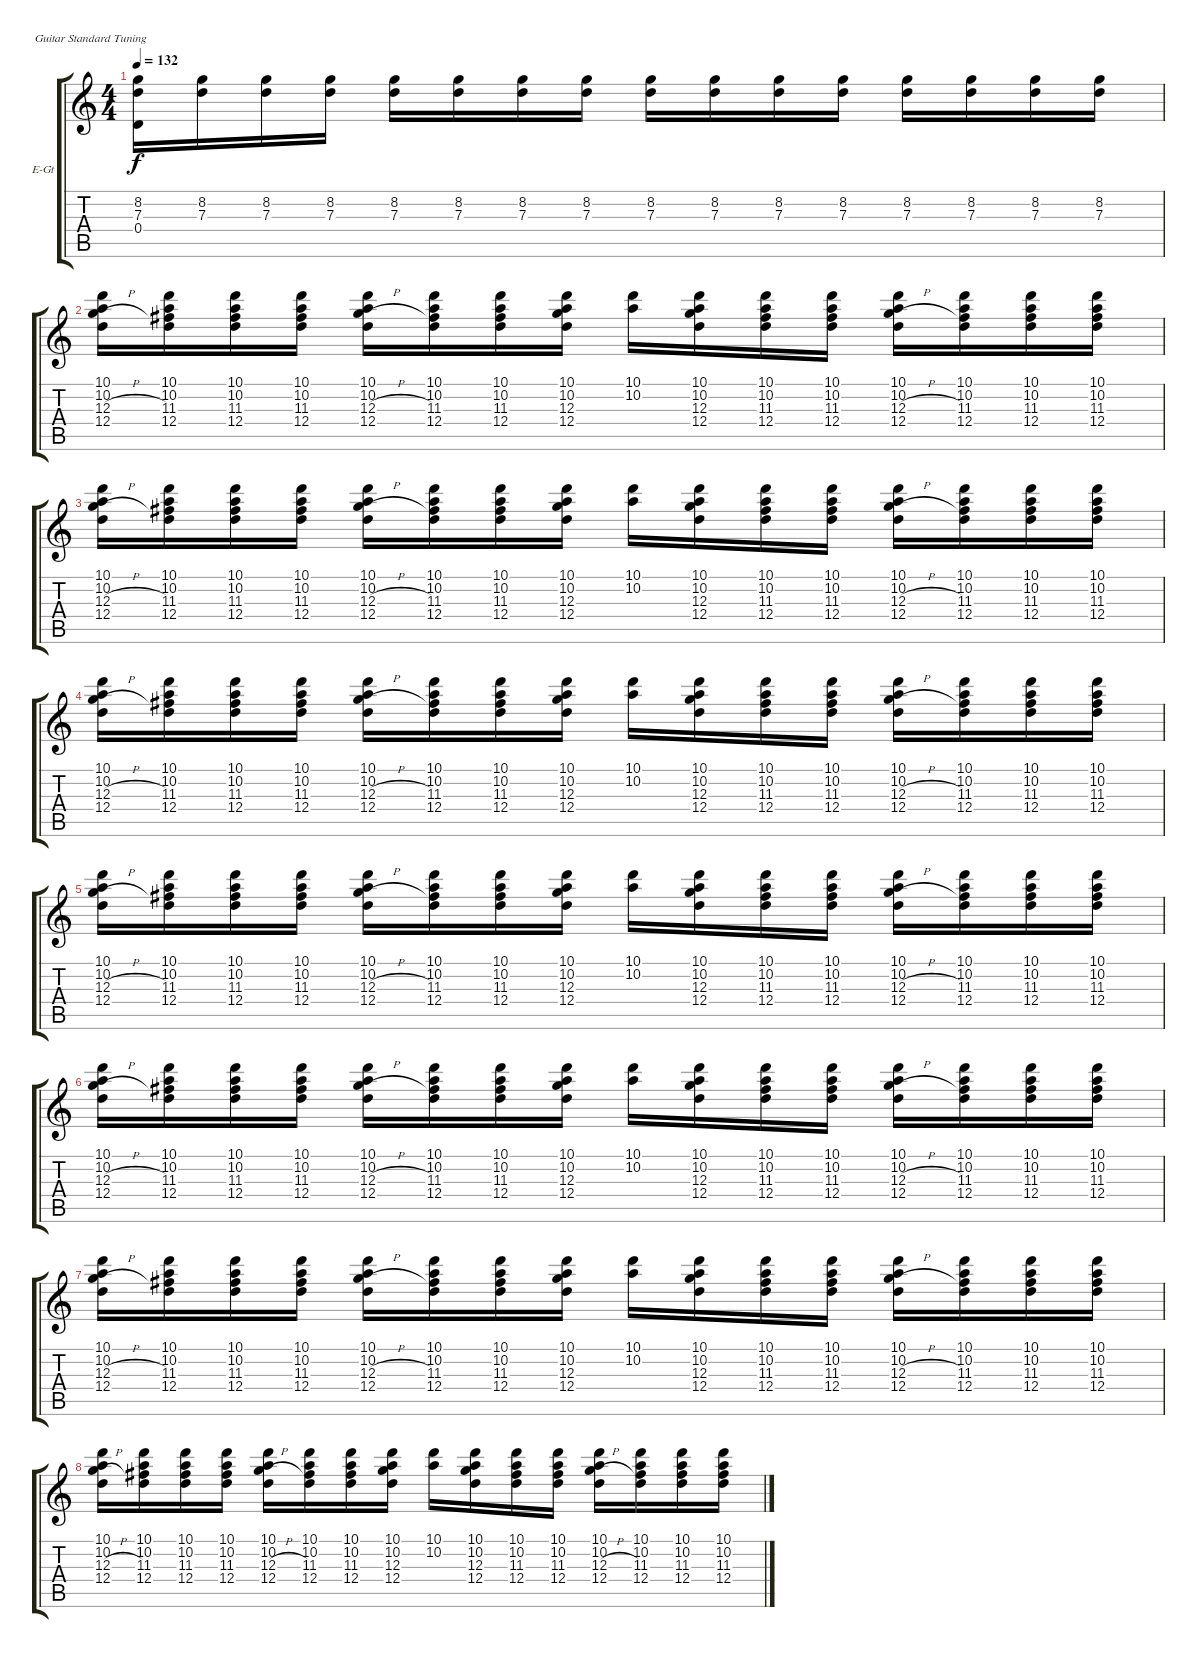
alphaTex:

\bracketExtendMode groupsimilarinstruments
\firstSystemTrackNameOrientation horizontal
\otherSystemsTrackNameOrientation horizontal
\track ("Edge" "E-Gt") {instrument electricguitarclean}
\staff {score tabs}
\tuning (E4 B3 G3 D3 A2 E2)
\ts (4 4)
\tempo 132
\clef g2
\ks c
(8.2 7.3 0.4).16{dy f} (8.2 7.3).16 (8.2 7.3).16 (8.2 7.3).16 (8.2 7.3).16 (8.2 7.3).16 (8.2 7.3).16 (8.2 7.3).16 (8.2 7.3).16 (8.2 7.3).16 (8.2 7.3).16 (8.2 7.3).16 (8.2 7.3).16 (8.2 7.3).16 (8.2 7.3).16 (8.2 7.3).16 |
(10.1 10.2 12.3{h} 12.4).16 (10.1 10.2 11.3 12.4).16 (10.1 10.2 11.3 12.4).16 (10.1 10.2 11.3 12.4).16 (10.1 10.2 12.3{h} 12.4).16 (10.1 10.2 11.3 12.4).16 (10.1 10.2 11.3 12.4).16 (10.1 10.2 12.3 12.4).16 (10.1 10.2).16 (10.1 10.2 12.3 12.4).16 (10.1 10.2 11.3 12.4).16 (10.1 10.2 11.3 12.4).16 (10.1 10.2 12.3{h} 12.4).16 (10.1 10.2 11.3 12.4).16 (10.1 10.2 11.3 12.4).16 (10.1 10.2 11.3 12.4).16 |
(10.1 10.2 12.3{h} 12.4).16 (10.1 10.2 11.3 12.4).16 (10.1 10.2 11.3 12.4).16 (10.1 10.2 11.3 12.4).16 (10.1 10.2 12.3{h} 12.4).16 (10.1 10.2 11.3 12.4).16 (10.1 10.2 11.3 12.4).16 (10.1 10.2 12.3 12.4).16 (10.1 10.2).16 (10.1 10.2 12.3 12.4).16 (10.1 10.2 11.3 12.4).16 (10.1 10.2 11.3 12.4).16 (10.1 10.2 12.3{h} 12.4).16 (10.1 10.2 11.3 12.4).16 (10.1 10.2 11.3 12.4).16 (10.1 10.2 11.3 12.4).16 |
(10.1 10.2 12.3{h} 12.4).16 (10.1 10.2 11.3 12.4).16 (10.1 10.2 11.3 12.4).16 (10.1 10.2 11.3 12.4).16 (10.1 10.2 12.3{h} 12.4).16 (10.1 10.2 11.3 12.4).16 (10.1 10.2 11.3 12.4).16 (10.1 10.2 12.3 12.4).16 (10.1 10.2).16 (10.1 10.2 12.3 12.4).16 (10.1 10.2 11.3 12.4).16 (10.1 10.2 11.3 12.4).16 (10.1 10.2 12.3{h} 12.4).16 (10.1 10.2 11.3 12.4).16 (10.1 10.2 11.3 12.4).16 (10.1 10.2 11.3 12.4).16 |
(10.1 10.2 12.3{h} 12.4).16 (10.1 10.2 11.3 12.4).16 (10.1 10.2 11.3 12.4).16 (10.1 10.2 11.3 12.4).16 (10.1 10.2 12.3{h} 12.4).16 (10.1 10.2 11.3 12.4).16 (10.1 10.2 11.3 12.4).16 (10.1 10.2 12.3 12.4).16 (10.1 10.2).16 (10.1 10.2 12.3 12.4).16 (10.1 10.2 11.3 12.4).16 (10.1 10.2 11.3 12.4).16 (10.1 10.2 12.3{h} 12.4).16 (10.1 10.2 11.3 12.4).16 (10.1 10.2 11.3 12.4).16 (10.1 10.2 11.3 12.4).16 |
(10.1 10.2 12.3{h} 12.4).16 (10.1 10.2 11.3 12.4).16 (10.1 10.2 11.3 12.4).16 (10.1 10.2 11.3 12.4).16 (10.1 10.2 12.3{h} 12.4).16 (10.1 10.2 11.3 12.4).16 (10.1 10.2 11.3 12.4).16 (10.1 10.2 12.3 12.4).16 (10.1 10.2).16 (10.1 10.2 12.3 12.4).16 (10.1 10.2 11.3 12.4).16 (10.1 10.2 11.3 12.4).16 (10.1 10.2 12.3{h} 12.4).16 (10.1 10.2 11.3 12.4).16 (10.1 10.2 11.3 12.4).16 (10.1 10.2 11.3 12.4).16 |
(10.1 10.2 12.3{h} 12.4).16 (10.1 10.2 11.3 12.4).16 (10.1 10.2 11.3 12.4).16 (10.1 10.2 11.3 12.4).16 (10.1 10.2 12.3{h} 12.4).16 (10.1 10.2 11.3 12.4).16 (10.1 10.2 11.3 12.4).16 (10.1 10.2 12.3 12.4).16 (10.1 10.2).16 (10.1 10.2 12.3 12.4).16 (10.1 10.2 11.3 12.4).16 (10.1 10.2 11.3 12.4).16 (10.1 10.2 12.3{h} 12.4).16 (10.1 10.2 11.3 12.4).16 (10.1 10.2 11.3 12.4).16 (10.1 10.2 11.3 12.4).16 |
(10.1 10.2 12.3{h} 12.4).16 (10.1 10.2 11.3 12.4).16 (10.1 10.2 11.3 12.4).16 (10.1 10.2 11.3 12.4).16 (10.1 10.2 12.3{h} 12.4).16 (10.1 10.2 11.3 12.4).16 (10.1 10.2 11.3 12.4).16 (10.1 10.2 12.3 12.4).16 (10.1 10.2).16 (10.1 10.2 12.3 12.4).16 (10.1 10.2 11.3 12.4).16 (10.1 10.2 11.3 12.4).16 (10.1 10.2 12.3{h} 12.4).16 (10.1 10.2 11.3 12.4).16 (10.1 10.2 11.3 12.4).16 (10.1 10.2 11.3 12.4).16
